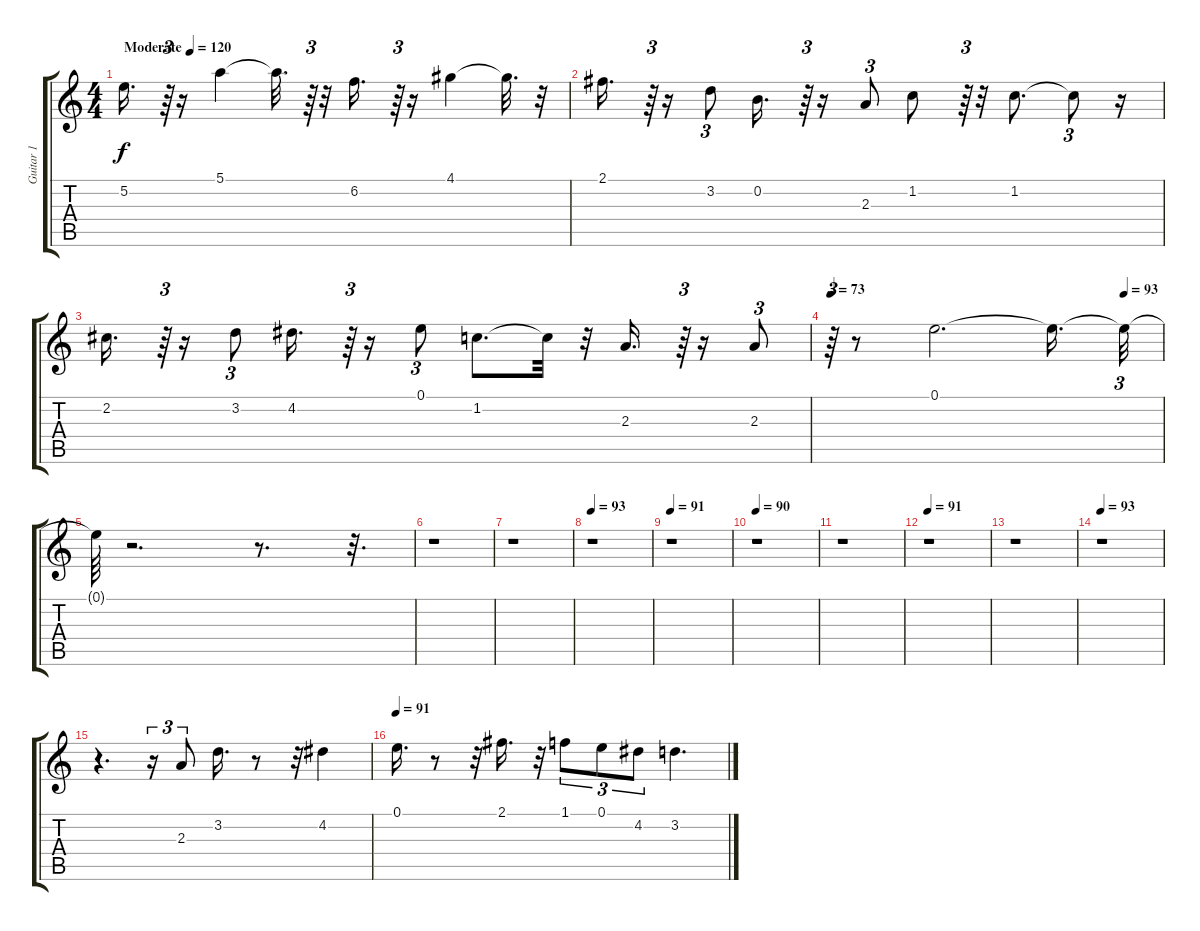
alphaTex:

\track ("Guitar 1" "Guitar 1") {instrument distortionguitar}
\staff {score tabs}
\tuning (E4 B3 G3 D3 A2 E2) {hide}
\ts (4 4)
\tempo (120 "Moderate")
\tempo 77
\tempo (120 "Moderate")
\clef g2
\ks c
5.2.16{d dy f instrument distortionguitar} r.64{tu (3 2)} r.16 5.1.4 5.1{t}.32{d} r.64{tu (3 2)} r.32 6.2.16{d} r.64{tu (3 2)} r.16 4.1.4 4.1{t}.32{d} r.32 |
2.1.16{d} r.64{tu (3 2)} r.16 3.2.8{tu (3 2)} 0.2.16{d} r.64{tu (3 2)} r.16 2.3.8{tu (3 2)} 1.2.8 r.64{tu (3 2)} r.32 1.2.8{d} 1.2{t}.8{tu (3 2)} r.16 |
2.2.16{d} r.64{tu (3 2)} r.16 3.2.8{tu (3 2)} 4.2.16{d} r.64{tu (3 2)} r.16 0.1.8{tu (3 2)} 1.2.8{d} 1.2{t}.32 r.32 2.3.16{d} r.64{tu (3 2)} r.16 2.3.8{tu (3 2)} |
\tempo 73
\tempo (93 0.8854166666666666)
r.64{tu (3 2)} r.8 0.1.2{d} 0.1{t}.16{d} 0.1{t}.32{tu (3 2)} |
0.1{t}.64 r.2{d} r.8{d} r.32{d} |
r.1 |
r.1 |
\tempo 93
r.1 |
\tempo 91
r.1 |
\tempo 90
r.1 |
r.1 |
\tempo 91
r.1 |
r.1 |
\tempo 93
r.1 |
r.4{d} r.16{tu (3 2)} 2.3.8{tu (3 2)} 3.2.16{d} r.8 r.32 4.2.4 |
\tempo 91
0.1.16{d} r.8 r.32 2.1.16{d} r.32 1.1.8{tu (3 2)} 0.1.8{tu (3 2)} 4.2.8{tu (3 2)} 3.2.4{d}
